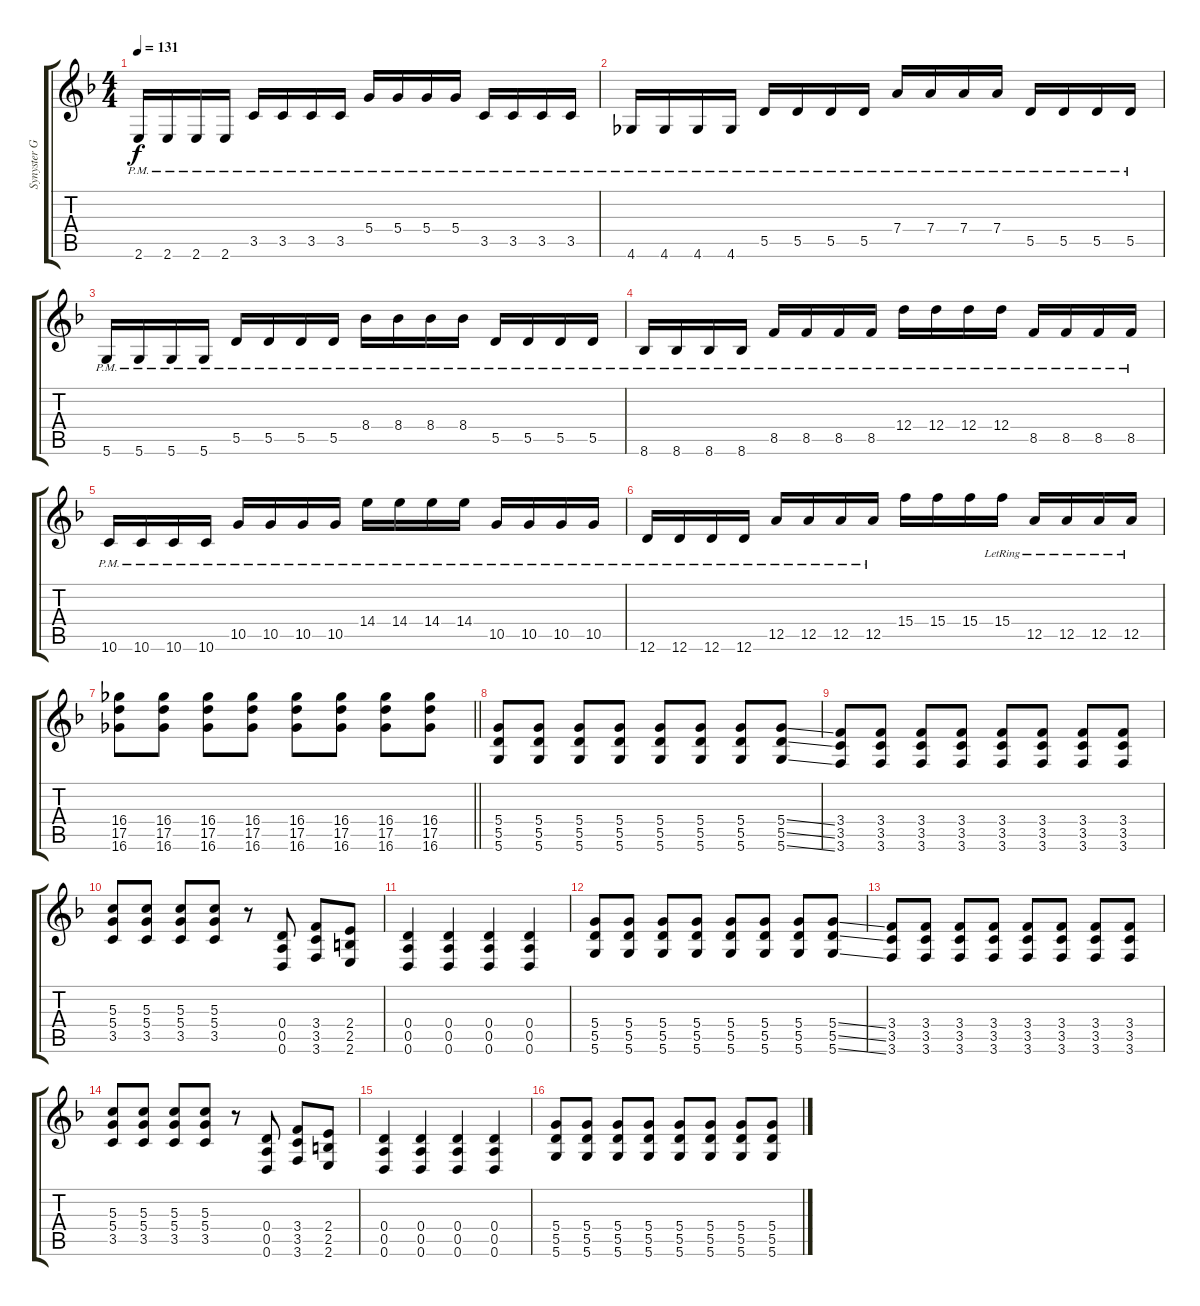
\track ("Synyster Gates" "Synyster G") {instrument distortionguitar}
\staff {score tabs}
\tuning (E4 B3 G3 D3 A2 D2) {hide}
\ts (4 4)
\tempo 131
\clef g2
\ks f
2.6{pm}.16{dy f} 2.6{pm}.16 2.6{pm}.16 2.6{pm}.16 3.5{pm}.16 3.5{pm}.16 3.5{pm}.16 3.5{pm}.16 5.4{pm}.16 5.4{pm}.16 5.4{pm}.16 5.4{pm}.16 3.5{pm}.16 3.5{pm}.16 3.5{pm}.16 3.5{pm}.16 |
4.6{pm}.16 4.6{pm}.16 4.6{pm}.16 4.6{pm}.16 5.5{pm}.16 5.5{pm}.16 5.5{pm}.16 5.5{pm}.16 7.4{pm}.16 7.4{pm}.16 7.4{pm}.16 7.4{pm}.16 5.5{pm}.16 5.5{pm}.16 5.5{pm}.16 5.5{pm}.16 |
5.6{pm}.16 5.6{pm}.16 5.6{pm}.16 5.6{pm}.16 5.5{pm}.16 5.5{pm}.16 5.5{pm}.16 5.5{pm}.16 8.4{pm}.16 8.4{pm}.16 8.4{pm}.16 8.4{pm}.16 5.5{pm}.16 5.5{pm}.16 5.5{pm}.16 5.5{pm}.16 |
8.6{pm}.16 8.6{pm}.16 8.6{pm}.16 8.6{pm}.16 8.5{pm}.16 8.5{pm}.16 8.5{pm}.16 8.5{pm}.16 12.4{pm}.16 12.4{pm}.16 12.4{pm}.16 12.4{pm}.16 8.5{pm}.16 8.5{pm}.16 8.5{pm}.16 8.5{pm}.16 |
10.6{pm}.16 10.6{pm}.16 10.6{pm}.16 10.6{pm}.16 10.5{pm}.16 10.5{pm}.16 10.5{pm}.16 10.5{pm}.16 14.4{pm}.16 14.4{pm}.16 14.4{pm}.16 14.4{pm}.16 10.5{pm}.16 10.5{pm}.16 10.5{pm}.16 10.5{pm}.16 |
12.6{pm}.16 12.6{pm}.16 12.6{pm}.16 12.6{pm}.16 12.5{pm}.16 12.5{pm}.16 12.5{pm}.16 12.5{pm}.16 15.4.16 15.4.16 15.4.16 15.4{lr}.16 12.5{lr}.16 12.5{lr}.16 12.5{lr}.16 12.5{lr}.16 |
\barLineRight lightlight
(16.4 17.5 16.6).8 (16.4 17.5 16.6).8 (16.4 17.5 16.6).8 (16.4 17.5 16.6).8 (16.4 17.5 16.6).8 (16.4 17.5 16.6).8 (16.4 17.5 16.6).8 (16.4 17.5 16.6).8 |
(5.4 5.5 5.6).8 (5.4 5.5 5.6).8 (5.4 5.5 5.6).8 (5.4 5.5 5.6).8 (5.4 5.5 5.6).8 (5.4 5.5 5.6).8 (5.4 5.5 5.6).8 (5.4{ss} 5.5{ss} 5.6{ss}).8 |
(3.4 3.5 3.6).8 (3.4 3.5 3.6).8 (3.4 3.5 3.6).8 (3.4 3.5 3.6).8 (3.4 3.5 3.6).8 (3.4 3.5 3.6).8 (3.4 3.5 3.6).8 (3.4 3.5 3.6).8 |
(5.3 5.4 3.5).8 (5.3 5.4 3.5).8 (5.3 5.4 3.5).8 (5.3 5.4 3.5).8 r.8 (0.4 0.5 0.6).8 (3.4 3.5 3.6).8 (2.4 2.5 2.6).8 |
(0.4 0.5 0.6).4 (0.4 0.5 0.6).4 (0.4 0.5 0.6).4 (0.4 0.5 0.6).4 |
(5.4 5.5 5.6).8 (5.4 5.5 5.6).8 (5.4 5.5 5.6).8 (5.4 5.5 5.6).8 (5.4 5.5 5.6).8 (5.4 5.5 5.6).8 (5.4 5.5 5.6).8 (5.4{ss} 5.5{ss} 5.6{ss}).8 |
(3.4 3.5 3.6).8 (3.4 3.5 3.6).8 (3.4 3.5 3.6).8 (3.4 3.5 3.6).8 (3.4 3.5 3.6).8 (3.4 3.5 3.6).8 (3.4 3.5 3.6).8 (3.4 3.5 3.6).8 |
(5.3 5.4 3.5).8 (5.3 5.4 3.5).8 (5.3 5.4 3.5).8 (5.3 5.4 3.5).8 r.8 (0.4 0.5 0.6).8 (3.4 3.5 3.6).8 (2.4 2.5 2.6).8 |
(0.4 0.5 0.6).4 (0.4 0.5 0.6).4 (0.4 0.5 0.6).4 (0.4 0.5 0.6).4 |
(5.4 5.5 5.6).8 (5.4 5.5 5.6).8 (5.4 5.5 5.6).8 (5.4 5.5 5.6).8 (5.4 5.5 5.6).8 (5.4 5.5 5.6).8 (5.4 5.5 5.6).8 (5.4{ss} 5.5{ss} 5.6{ss}).8
